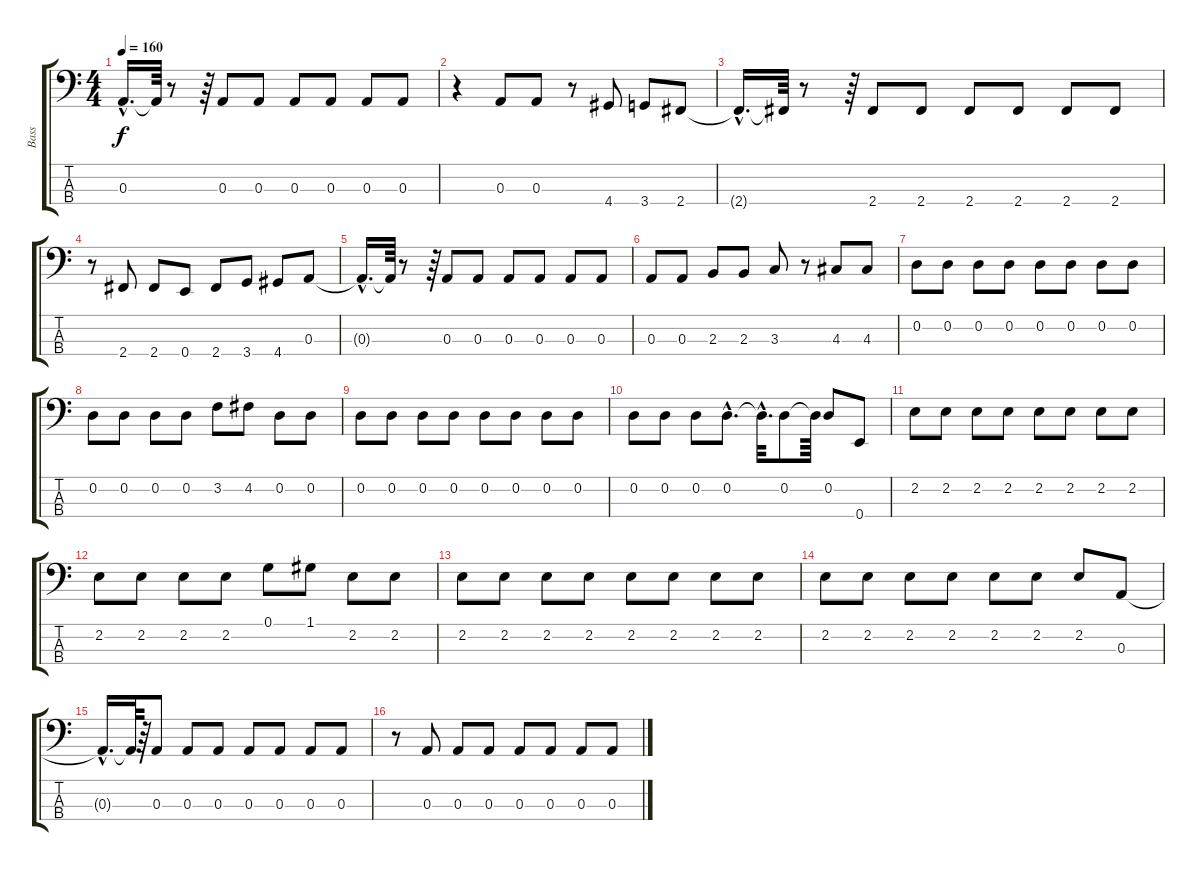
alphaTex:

\track ("Bass" "Bass") {instrument electricbasspick}
\staff {score tabs}
\tuning (G2 D2 A1 E1) {hide}
\ts (4 4)
\tempo 160
\clef f4
\ks c
0.3{hac t}.16{d dy f} 0.3{t}.64 r.8 r.64 0.3.8 0.3.8 0.3.8 0.3.8 0.3.8 0.3.8 |
r.4 0.3.8 0.3.8 r.8 4.4.8 3.4.8 2.4.8 |
2.4{hac t}.16{d} 2.4{t}.64 r.8 r.64 2.4.8 2.4.8 2.4.8 2.4.8 2.4.8 2.4.8 |
r.8 2.4.8 2.4.8 0.4.8 2.4.8 3.4.8 4.4.8 0.3.8 |
0.3{hac t}.16{d} 0.3{t}.64 r.8 r.64 0.3.8 0.3.8 0.3.8 0.3.8 0.3.8 0.3.8 |
0.3.8 0.3.8 2.3.8 2.3.8 3.3.8 r.8 4.3.8 4.3.8 |
0.2.8 0.2.8 0.2.8 0.2.8 0.2.8 0.2.8 0.2.8 0.2.8 |
0.2.8 0.2.8 0.2.8 0.2.8 3.2.8 4.2.8 0.2.8 0.2.8 |
0.2.8 0.2.8 0.2.8 0.2.8 0.2.8 0.2.8 0.2.8 0.2.8 |
0.2.8 0.2.8 0.2.8 0.2{hac}.8{d} 0.2{hac t}.32{d} 0.2.8 0.2{t}.64 0.2.8 0.4.8 |
2.2.8 2.2.8 2.2.8 2.2.8 2.2.8 2.2.8 2.2.8 2.2.8 |
2.2.8 2.2.8 2.2.8 2.2.8 0.1.8 1.1.8 2.2.8 2.2.8 |
2.2.8 2.2.8 2.2.8 2.2.8 2.2.8 2.2.8 2.2.8 2.2.8 |
2.2.8 2.2.8 2.2.8 2.2.8 2.2.8 2.2.8 2.2.8 0.3.8 |
0.3{hac t}.16{d} 0.3{t}.64 r.64 0.3.8 0.3.8 0.3.8 0.3.8 0.3.8 0.3.8 0.3.8 |
r.8 0.3.8 0.3.8 0.3.8 0.3.8 0.3.8 0.3.8 0.3.8
